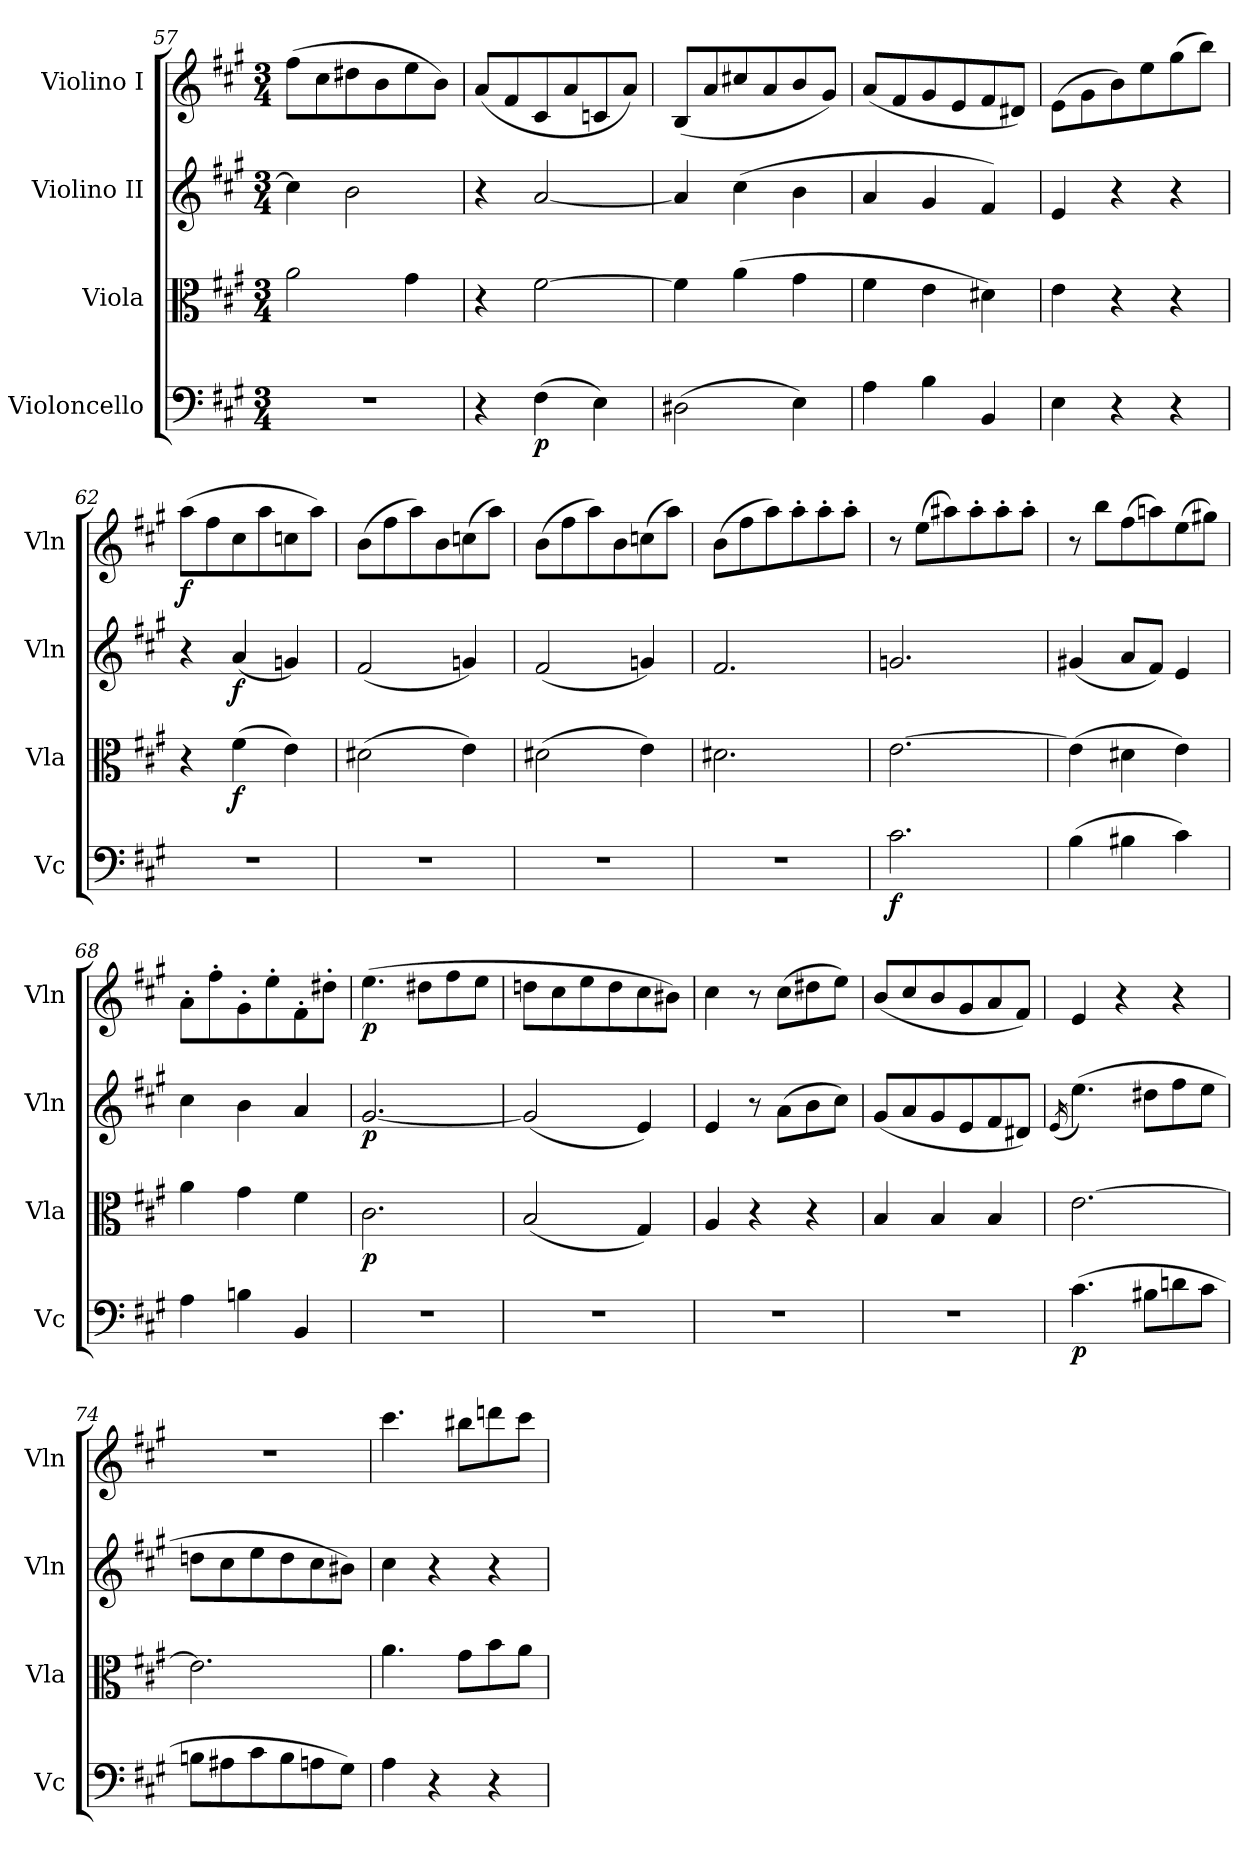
**kern	**dynam	**kern	**dynam	**kern	**dynam	**kern	**dynam
*part4	*part4	*part3	*part3	*part2	*part2	*part1	*part1
*staff4	*staff4	*staff3	*staff3	*staff2	*staff2	*staff1	*staff1
*I"Violoncello	*	*I"Viola	*	*I"Violino II	*	*I"Violino I	*
*I'Vc	*	*I'Vla	*	*I'Vln	*	*I'Vln	*
*clefF4	*	*clefC3	*	*clefG2	*	*clefG2	*
*k[f#c#g#]	*	*k[f#c#g#]	*	*k[f#c#g#]	*	*k[f#c#g#]	*
*A:	*	*A:	*	*A:	*	*A:	*
*M3/4	*	*M3/4	*	*M3/4	*	*M3/4	*
=57	=57	=57	=57	=57	=57	=57	=57
2.r	.	2a	.	4cc#]	.	(8ff#L	.
.	.	.	.	.	.	8cc#	.
.	.	.	.	2b	.	8dd#X	.
.	.	.	.	.	.	8b	.
.	.	4g#	.	.	.	8ee	.
.	.	.	.	.	.	8bJ)	.
=58	=58	=58	=58	=58	=58	=58	=58
4r	.	4r	.	4r	.	(8aL	.
.	.	.	.	.	.	8f#	.
(4F#	p	[2f#	.	[2a	.	8c#	.
.	.	.	.	.	.	8a	.
4E)	.	.	.	.	.	8cn	.
.	.	.	.	.	.	8aJ)	.
!!LO:PB:g=z
=59	=59	=59	=59	=59	=59	=59	=59
(2D#X	.	4f#]	.	4a]	.	(8BL	.
.	.	.	.	.	.	8a	.
.	.	(4a	.	(4cc#	.	8cc#X	.
.	.	.	.	.	.	8a	.
4E)	.	4g#	.	4b	.	8b	.
.	.	.	.	.	.	8g#J)	.
=60	=60	=60	=60	=60	=60	=60	=60
4A	.	4f#	.	4a	.	(8aL	.
.	.	.	.	.	.	8f#	.
4B	.	4e	.	4g#	.	8g#	.
.	.	.	.	.	.	8e	.
4BB	.	4d#X)	.	4f#)	.	8f#	.
.	.	.	.	.	.	8d#XJ)	.
=61	=61	=61	=61	=61	=61	=61	=61
4E	.	4e	.	4e	.	(8eL	.
.	.	.	.	.	.	8g#	cresc.
4r	.	4r	.	4r	.	8b)	.
.	.	.	.	.	.	8ee	.
4r	.	4r	.	4r	.	(8gg#	.
.	.	.	.	.	.	8bbJ)	.
=62	=62	=62	=62	=62	=62	=62	=62
2.r	.	4r	.	4r	.	(8aaL	f
.	.	.	.	.	.	8ff#	.
.	.	(4f#	f	(4a	f	8cc#	.
.	.	.	.	.	.	8aa	.
.	.	4e)	.	4gn)	.	8ccn	.
.	.	.	.	.	.	8aaJ)	.
=63	=63	=63	=63	=63	=63	=63	=63
2.r	.	(2d#X	.	(2f#	.	(8bL	.
.	.	.	.	.	.	8ff#	.
.	.	.	.	.	.	8aa)	.
.	.	.	.	.	.	8b	.
.	.	4e)	.	4gn)	.	(8ccn	.
.	.	.	.	.	.	8aaJ)	.
=64	=64	=64	=64	=64	=64	=64	=64
2.r	.	(2d#X	.	(2f#	.	(8bL	.
.	.	.	.	.	.	8ff#	.
.	.	.	.	.	.	8aa)	.
.	.	.	.	.	.	8b	.
.	.	4e)	.	4gn)	.	(8ccn	.
.	.	.	.	.	.	8aaJ)	.
=65	=65	=65	=65	=65	=65	=65	=65
2.r	.	2.d#X	.	2.f#	.	(8bL	.
.	.	.	.	.	.	8ff#	.
.	.	.	.	.	.	8aa)	.
.	.	.	.	.	.	8aa'	.
.	.	.	.	.	.	8aa'	.
.	.	.	.	.	.	8aa'J	.
!!LO:LB:g=z
=66	=66	=66	=66	=66	=66	=66	=66
2.c#	f	[2.e	.	2.gn	.	8r	.
.	.	.	.	.	.	(8eeL	.
.	.	.	.	.	.	8aa#X)	.
.	.	.	.	.	.	8aa#'	.
.	.	.	.	.	.	8aa#'	.
.	.	.	.	.	.	8aa#'J	.
=67	=67	=67	=67	=67	=67	=67	=67
(4B	.	(4e]	.	(4g#X	.	8r	.
.	.	.	.	.	.	8bbL	.
4B#X	.	4d#X	.	8aL	.	(8ff#	.
.	.	.	.	8f#J)	.	8aan)	.
4c#)	.	4e)	.	4e	.	(8ee	.
.	.	.	.	.	.	8gg#XJ)	.
=68	=68	=68	=68	=68	=68	=68	=68
4A	.	4a	.	4cc#	.	8a'L	.
.	.	.	.	.	.	8ff#'	.
4Bn	.	4g#	.	4b	.	8g#'	.
.	.	.	.	.	.	8ee'	.
4BB	.	4f#	.	4a	.	8f#'	.
.	.	.	.	.	.	8dd#X'J	.
=69	=69	=69	=69	=69	=69	=69	=69
2.r	.	2.c#	p	[2.g#	p	(4.ee	p
.	.	.	.	.	.	8dd#XL	.
.	.	.	.	.	.	8ff#	.
.	.	.	.	.	.	8eeJ	.
=70	=70	=70	=70	=70	=70	=70	=70
2.r	.	(2B	.	(2g#]	.	8ddnL	.
.	.	.	.	.	.	8cc#	.
.	.	.	.	.	.	8ee	.
.	.	.	.	.	.	8dd	.
.	.	4G#)	.	4e)	.	8cc#	.
.	.	.	.	.	.	8b#XJ)	.
=71	=71	=71	=71	=71	=71	=71	=71
2.r	.	4A	.	4e	.	4cc#	.
.	.	4r	.	8r	.	8r	.
.	.	.	.	(8aL	.	(8cc#L	.
.	.	4r	.	8b	.	8dd#X	.
.	.	.	.	8cc#J)	.	8eeJ)	.
=72	=72	=72	=72	=72	=72	=72	=72
2.r	.	4B	.	(8g#L	.	(8bL	.
.	.	.	.	8a	.	8cc#	.
.	.	4B	.	8g#	.	8b	.
.	.	.	.	8e	.	8g#	.
.	.	4B	.	8f#	.	8a	.
.	.	.	.	8d#XJ)	.	8f#J)	.
!!LO:LB:g=z
=73	=73	=73	=73	=73	=73	=73	=73
.	.	.	.	(<16qe/	.	.	.
(4.c#	p	[2.e	.	(4.ee)	.	4e	.
.	.	.	.	.	.	4r	.
8B#XL	.	.	.	8dd#XL	.	.	.
8dn	.	.	.	8ff#	.	4r	.
8c#J	.	.	.	8eeJ	.	.	.
=74	=74	=74	=74	=74	=74	=74	=74
8BnL	.	2.e]	.	8ddnL	.	2.r	.
8A#X	.	.	.	8cc#	.	.	.
8c#	.	.	.	8ee	.	.	.
8B	.	.	.	8dd	.	.	.
8An	.	.	.	8cc#	.	.	.
8G#J)	.	.	.	8b#XJ)	.	.	.
=75	=75	=75	=75	=75	=75	=75	=75
4A	.	4.a	.	4cc#	.	4.ccc#	.
4r	.	.	.	4r	.	.	.
.	.	8g#L	.	.	.	8bb#XL	.
4r	.	8b	.	4r	.	8dddn	.
.	.	8aJ	.	.	.	8ccc#J	.
=	=	=	=	=	=	=	=
*-	*-	*-	*-	*-	*-	*-	*-
